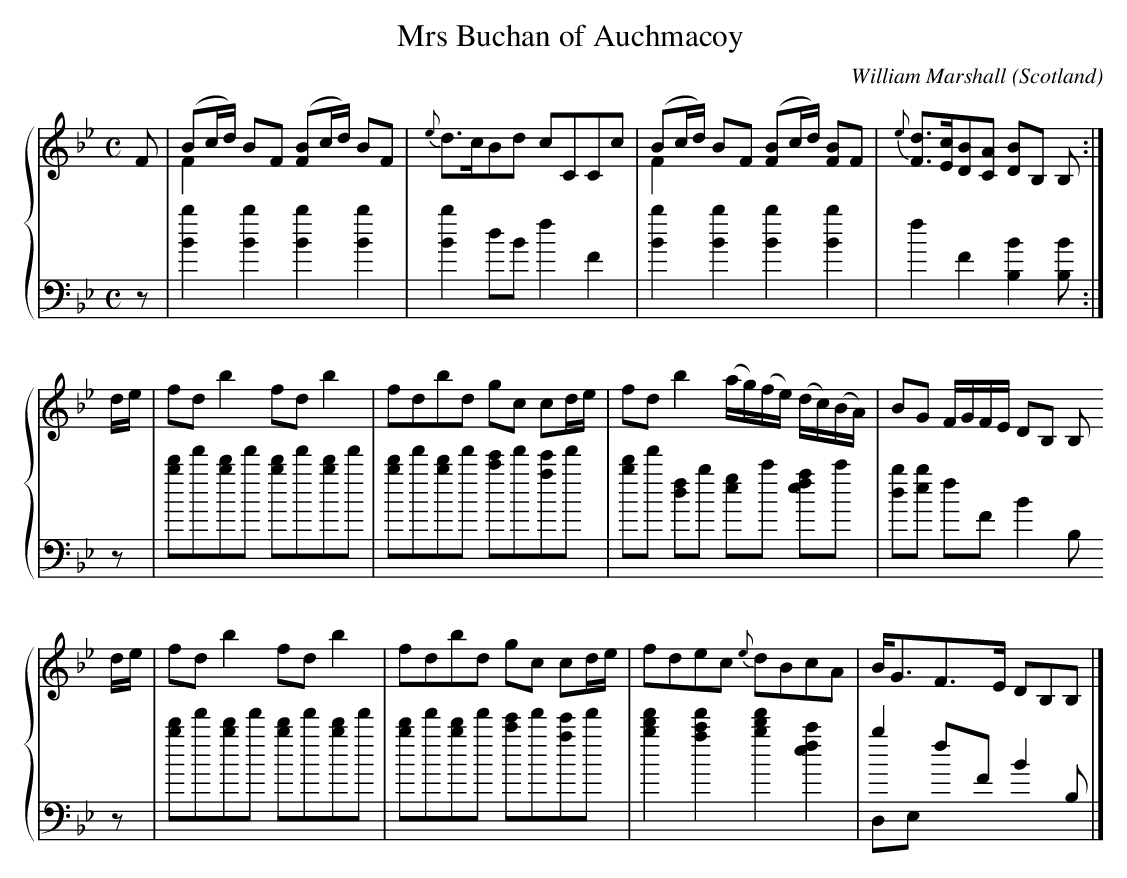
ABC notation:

X:1
T:Mrs Buchan of Auchmacoy
C:William Marshall
L:1/8
M:C
O:Scotland
K:Bb
%%staves {1 2}
V:1
F | \
(Bc/d/) BF ([FB]c/d/) BF & F2x6 | {e}d>cBd cCCc | \
(Bc/d/) BF ([FB]c/d/) [FB]F & F2x6 | {e}[Fd]>[Ec][DB][CA] [DB]B, B, :|
d/e/ | \
fd b2 fd b2 | fdbd gc cd/e/ | \
fd b2 (a/g/)(f/e/) (d/c/)(B/A/) | BG F/G/F/E/ DB, B,
d/e/ | \
fd b2 fd b2 | fdbd gc cd/e/ | \
fdec {e}dBcA | B<GF>E DB,B, |]
V:2 clef=bass
L:1/4
z/ | \
[Bb][Bb][Bb][Bb] | [Bb]d/B/fF | [Bb][Bb][Bb][Bb] | fF[B,B][B,B]/ :| \
L:1/8
z | \
[bd']f'[bd']f' [bd']f'[bd']f' | [bd']f'[bd']f' [c'e']f'[ae']f' | \
[bd']f' [df]b [eg]c' [efa]c' | [db][eb] fF B2B,z | \
[bd']f'[bd']f' [bd']f'[bd']f' | [bd']f'[bd']f' [c'e']f'[ae']f' | \
[bd'f']2 [ac'f']2 [bd'f']2 [efc']2 | b2fF B2B, & D,E, x5 |]
